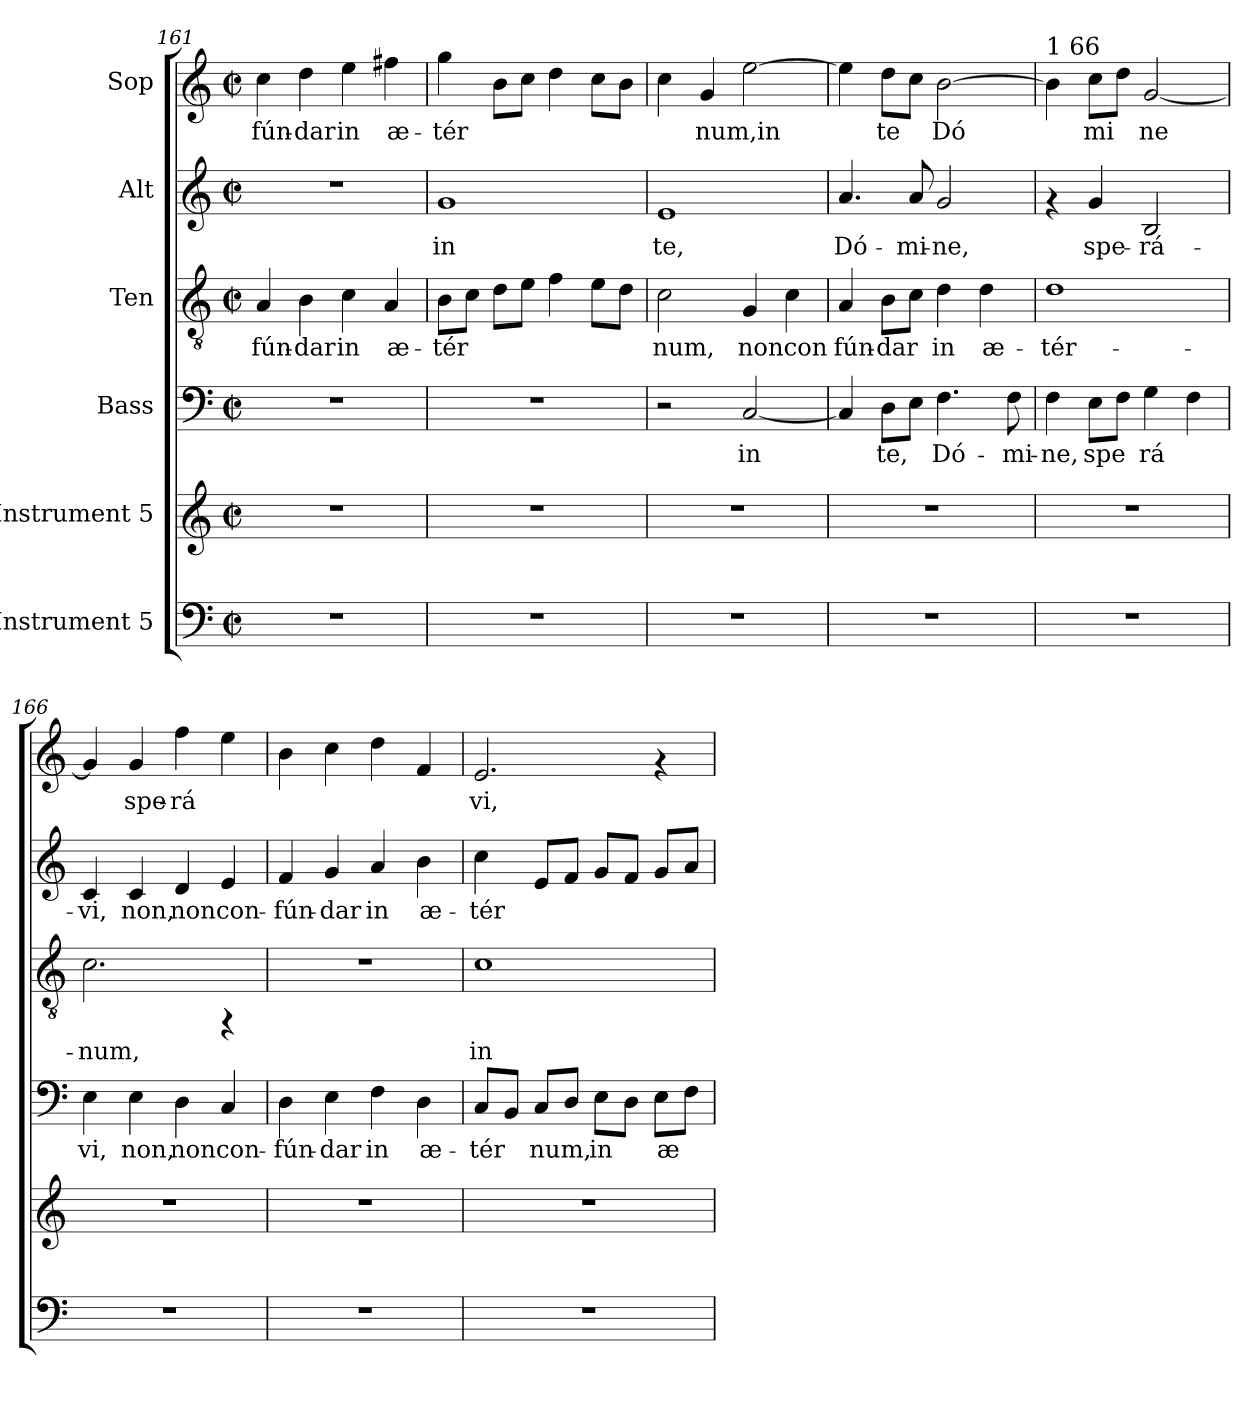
**kern	**kern	**kern	**text	**kern	**text	**kern	**text	**kern	**text
*part6	*part5	*part4	*part4	*part3	*part3	*part2	*part2	*part1	*part1
*staff6	*staff5	*staff4	*staff4	*staff3	*staff3	*staff2	*staff2	*staff1	*staff1
*I"Instrument 5	*I"Instrument 5	*I"Bass	*	*I"Ten	*	*I"Alt	*	*I"Sop	*
*clefF4	*clefG2	*clefF4	*	*clefGv2	*	*clefG2	*	*clefG2	*
*k[]	*k[]	*k[]	*	*k[]	*	*k[]	*	*k[]	*
*C:	*C:	*C:	*	*C:	*	*C:	*	*C:	*
*M2/2	*M2/2	*M2/2	*	*M2/2	*	*M2/2	*	*M2/2	*
*met(c|)	*met(c|)	*met(c|)	*	*met(c|)	*	*met(c|)	*	*met(c|)	*
=161	=161	=161	=161	=161	=161	=161	=161	=161	=161
!	!	!	!	!	!LO:LY:b:cj	!	!	!	!LO:LY:b:cj
1r	1r	1r	.	4A/	-fún-	1r	.	4cc\	-fún-
!	!	!	!	!	!LO:LY:b:cj	!	!	!	!LO:LY:b:cj
.	.	.	.	4B\	-dar	.	.	4dd\	-dar
!	!	!	!	!	!LO:LY:b:cj	!	!	!	!LO:LY:b:cj
.	.	.	.	4c\	in	.	.	4ee\	in
!	!	!	!	!	!LO:LY:b:cj	!	!	!	!LO:LY:b:cj
.	.	.	.	4A/	æ-	.	.	4ff#X\	æ-
=162	=162	=162	=162	=162	=162	=162	=162	=162	=162
!	!	!	!	!	!LO:LY:b:cj	!	!LO:LY:b:cj	!	!LO:LY:b:cj
1r	1r	1r	.	8B\L	-tér-	1g	in	4gg\	-tér-
!	!	!	!	!	!LO:LY:b:cj	!	!	!	!
.	.	.	.	8c\J	--	.	.	.	.
!	!	!	!	!	!LO:LY:b:cj	!	!	!	!LO:LY:b:cj
.	.	.	.	8d\L	--	.	.	8b\L	--
!	!	!	!	!	!LO:LY:b:cj	!	!	!	!LO:LY:b:cj
.	.	.	.	8e\J	--	.	.	8cc\J	--
!	!	!	!	!	!LO:LY:b:cj	!	!	!	!LO:LY:b:cj
.	.	.	.	4f\	--	.	.	4dd\	--
!	!	!	!	!	!LO:LY:b:cj	!	!	!	!LO:LY:b:cj
.	.	.	.	8e\L	--	.	.	8cc\L	--
!	!	!	!	!	!LO:LY:b:cj	!	!	!	!LO:LY:b:cj
.	.	.	.	8d\J	--	.	.	8b\J	--
=163	=163	=163	=163	=163	=163	=163	=163	=163	=163
!	!	!	!	!	!LO:LY:b:cj	!	!LO:LY:b:cj	!	!LO:LY:b:cj
1r	1r	2r	.	2c\	-num,	1e	te,	4cc\	--
!	!	!	!	!	!	!	!	!	!LO:LY:b:cj
.	.	.	.	.	.	.	.	4g/	-num,in
!	!	!	!LO:LY:b:cj	!	!LO:LY:b:cj	!	!	!	!LO:LY:b:cj
.	.	[<2C/	in	4G/	noncon-	.	.	[>2ee\	.
!	!	!	!	!	!LO:LY:b:cj	!	!	!	!
.	.	.	.	4c\	--	.	.	.	.
=164	=164	=164	=164	=164	=164	=164	=164	=164	=164
!	!	!	!LO:LY:b:cj	!	!LO:LY:b:cj	!	!LO:LY:b:cj	!	!LO:LY:b:cj
1r	1r	4C/]	.	4A/	-fún-	4.a/	Dó-	4ee\]	.
!	!	!	!LO:LY:b:cj	!	!LO:LY:b:cj	!	!	!	!LO:LY:b:cj
.	.	8D\L	te,	8B\L	-dar	.	.	8dd\L	te
!	!	!	!LO:LY:b:cj	!	!LO:LY:b:cj	!	!LO:LY:b:cj	!	!LO:LY:b:cj
.	.	8E\J	.	8c\J	.	8a/	-mi-	8cc\J	.
!	!	!	!LO:LY:b:cj	!	!LO:LY:b:cj	!	!LO:LY:b:cj	!	!LO:LY:b:cj
.	.	4.F\	Dó-	4d\	in	2g/	-ne,	[<2b\	Dó-
!	!	!	!	!	!LO:LY:b:cj	!	!	!	!
.	.	.	.	4d\	æ-	.	.	.	.
!	!	!	!LO:LY:b:cj	!	!	!	!	!	!
.	.	8F\	-mi-	.	.	.	.	.	.
!!LO:PB:g=z
=165	=165	=165	=165	=165	=165	=165	=165	=165	=165
!	!	!	!	!	!	!	!	!LO:TX:a:t=1 66	!
!	!	!	!LO:LY:b:cj	!	!LO:LY:b:cj	!	!	!	!LO:LY:b:cj
1r	1r	4F\	-ne,	1d	-tér-	4rf	.	4b\]	--
!	!	!	!LO:LY:b:cj	!	!	!	!LO:LY:b:cj	!	!LO:LY:b:cj
.	.	8E\L	spe-	.	.	4g/	spe-	8cc\L	-mi-
!	!	!	!LO:LY:b:cj	!	!	!	!	!	!LO:LY:b:cj
.	.	8F\J	--	.	.	.	.	8dd\J	--
!	!	!	!LO:LY:b:cj	!	!	!	!LO:LY:b:cj	!	!LO:LY:b:cj
.	.	4G\	-rá-	.	.	2B/	-rá-	[<2g/	-ne
!	!	!	!LO:LY:b:cj	!	!	!	!	!	!
.	.	4F\	--	.	.	.	.	.	.
=166	=166	=166	=166	=166	=166	=166	=166	=166	=166
!	!	!	!LO:LY:b:cj	!	!LO:LY:b:cj	!	!LO:LY:b:cj	!	!LO:LY:b:cj
1r	1r	4E\	-vi,	2.c\	-num,	4c/	-vi,	4g/]	.
!	!	!	!LO:LY:b:cj	!	!	!	!LO:LY:b:cj	!	!LO:LY:b:cj
.	.	4E\	non,	.	.	4c/	non,	4g/	spe-
!	!	!	!LO:LY:b:cj	!	!	!	!LO:LY:b:cj	!	!LO:LY:b:cj
.	.	4D\	non	.	.	4d/	non	4ff\	-rá-
!	!	!	!LO:LY:b:cj	!	!	!	!LO:LY:b:cj	!	!LO:LY:b:cj
.	.	4C/	con-	4rFF	.	4e/	con-	4ee\	--
=167	=167	=167	=167	=167	=167	=167	=167	=167	=167
!	!	!	!LO:LY:b:cj	!	!	!	!LO:LY:b:cj	!	!LO:LY:b:cj
1r	1r	4D\	-fún-	1r	.	4f/	-fún-	4b\	--
!	!	!	!LO:LY:b:cj	!	!	!	!LO:LY:b:cj	!	!LO:LY:b:cj
.	.	4E\	-dar	.	.	4g/	-dar	4cc\	--
!	!	!	!LO:LY:b:cj	!	!	!	!LO:LY:b:cj	!	!LO:LY:b:cj
.	.	4F\	in	.	.	4a/	in	4dd\	--
!	!	!	!LO:LY:b:cj	!	!	!	!LO:LY:b:cj	!	!LO:LY:b:cj
.	.	4D\	æ-	.	.	4b\	æ-	4f/	--
=168	=168	=168	=168	=168	=168	=168	=168	=168	=168
!	!	!	!LO:LY:b:cj	!	!LO:LY:b:cj	!	!LO:LY:b:cj	!	!LO:LY:b:cj
1r	1r	8C/L	-tér-	1c	in	4cc\	-tér-	2.e/	-vi,
!	!	!	!LO:LY:b:cj	!	!	!	!	!	!
.	.	8BB/J	--	.	.	.	.	.	.
!	!	!	!LO:LY:b:cj	!	!	!	!LO:LY:b:cj	!	!
.	.	8C/L	-num,	.	.	8e/L	--	.	.
!	!	!	!LO:LY:b:cj	!	!	!	!LO:LY:b:cj	!	!
.	.	8D/J	.	.	.	8f/J	--	.	.
!	!	!	!LO:LY:b:cj	!	!	!	!LO:LY:b:cj	!	!
.	.	8E\L	in	.	.	8g/L	--	.	.
!	!	!	!LO:LY:b:cj	!	!	!	!LO:LY:b:cj	!	!
.	.	8D\J	.	.	.	8f/J	--	.	.
!	!	!	!LO:LY:b:cj	!	!	!	!LO:LY:b:cj	!	!
.	.	8E\L	æ-	.	.	8g/L	--	4rf	.
!	!	!	!LO:LY:b:cj	!	!	!	!LO:LY:b:cj	!	!
.	.	8F\J	--	.	.	8a/J	--	.	.
=	=	=	=	=	=	=	=	=	=
*-	*-	*-	*-	*-	*-	*-	*-	*-	*-
